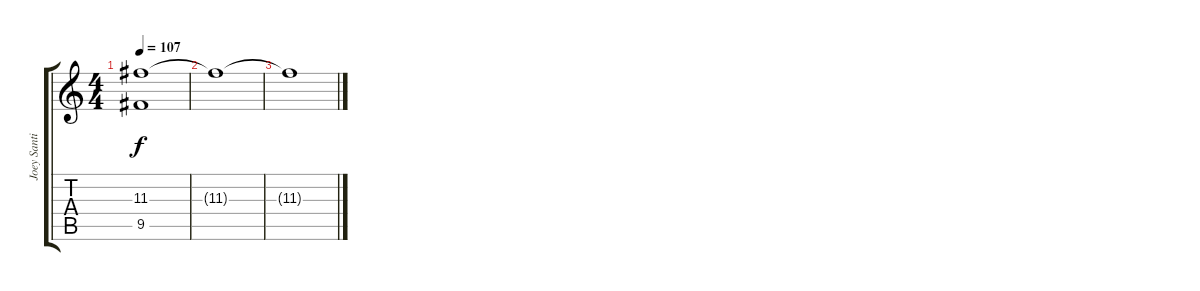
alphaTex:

\track ("Joey Santiago" "Joey Santi") {instrument distortionguitar}
\staff {score tabs}
\tuning (E4 B3 G3 D3 A2 E2) {hide}
\ts (4 4)
\tempo 107
\clef g2
\ks c
(11.3 9.5).1{dy f} |
11.3{t}.1 |
11.3{t}.1
